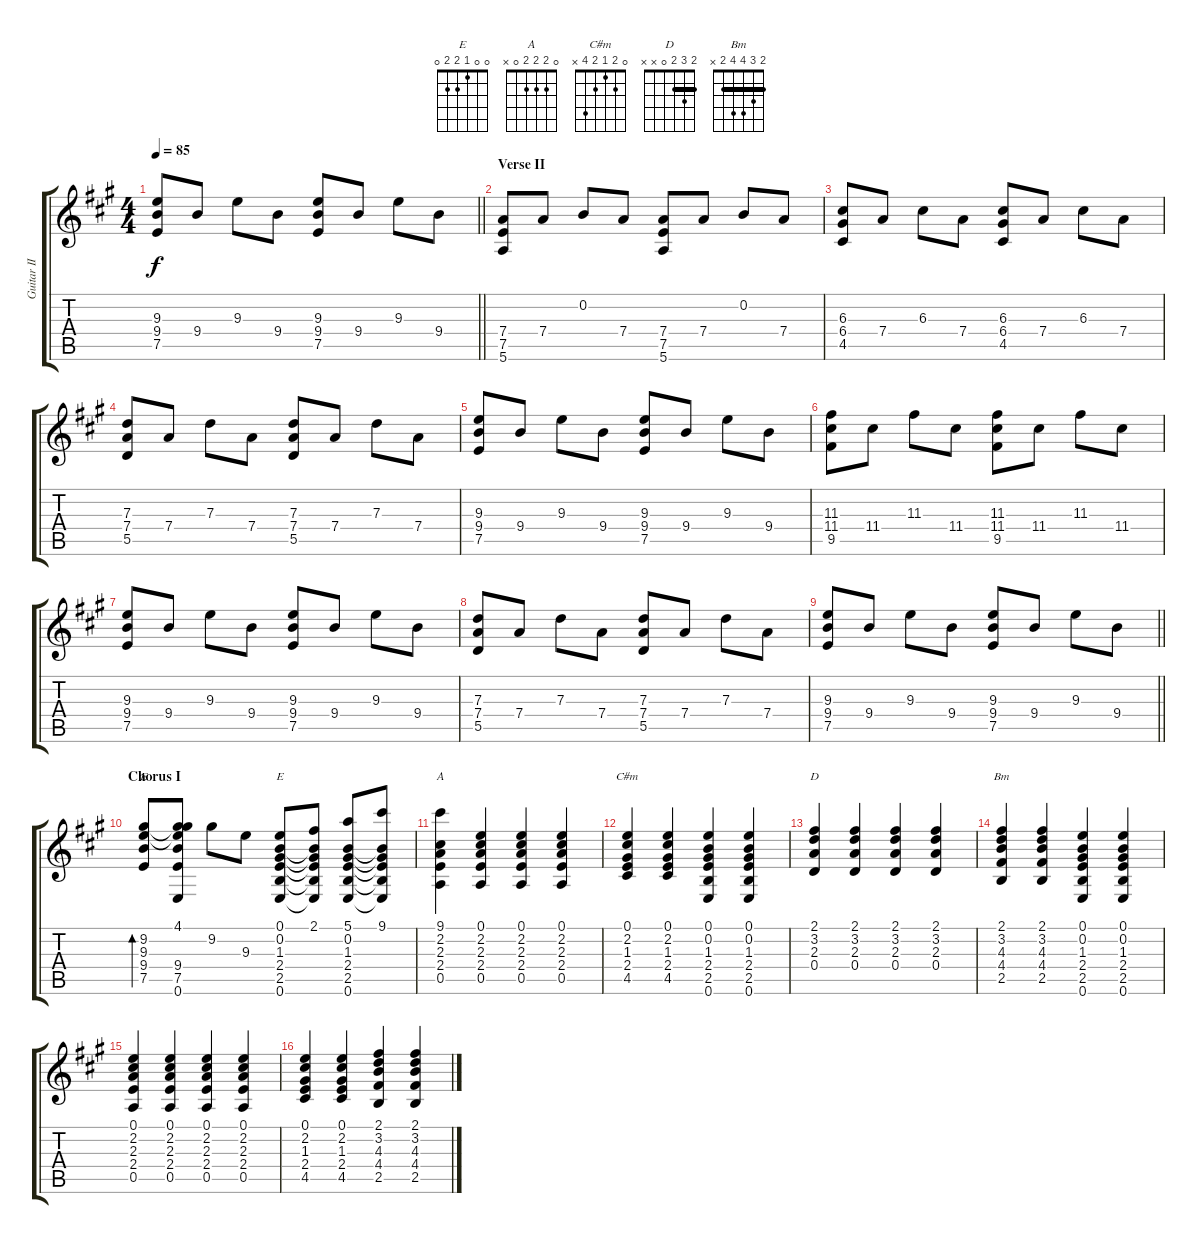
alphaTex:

\track ("Guitar II" "Guitar II") {instrument acousticguitarsteel}
\staff {score tabs}
\tuning (E4 B3 G3 D3 A2 E2) {hide}
\chord ("E" 4 5 4 2 2 0) {barre (2 4)}
\chord ("E" 0 0 1 2 2 0)
\chord ("A" 0 2 2 2 0 x)
\chord ("C#m" 0 2 1 2 4 x)
\chord ("D" 2 3 2 0 x x) {barre 2}
\chord ("Bm" 2 3 4 4 2 x) {barre 2}
\ts (4 4)
\tempo 85
\clef g2
\barLineRight lightlight
\ks a
(9.3 9.4 7.5).8{dy f} 9.4.8 9.3.8 9.4.8 (9.3 9.4 7.5).8 9.4.8 9.3.8 9.4.8 |
\section ("" "Verse II")
(7.4 7.5 5.6).8 7.4.8 0.2.8 7.4.8 (7.4 7.5 5.6).8 7.4.8 0.2.8 7.4.8 |
(6.3 6.4 4.5).8 7.4.8 6.3.8 7.4.8 (6.3 6.4 4.5).8 7.4.8 6.3.8 7.4.8 |
(7.3 7.4 5.5).8 7.4.8 7.3.8 7.4.8 (7.3 7.4 5.5).8 7.4.8 7.3.8 7.4.8 |
(9.3 9.4 7.5).8 9.4.8 9.3.8 9.4.8 (9.3 9.4 7.5).8 9.4.8 9.3.8 9.4.8 |
(11.3 11.4 9.5).8 11.4.8 11.3.8 11.4.8 (11.3 11.4 9.5).8 11.4.8 11.3.8 11.4.8 |
(9.3 9.4 7.5).8 9.4.8 9.3.8 9.4.8 (9.3 9.4 7.5).8 9.4.8 9.3.8 9.4.8 |
(7.3 7.4 5.5).8 7.4.8 7.3.8 7.4.8 (7.3 7.4 5.5).8 7.4.8 7.3.8 7.4.8 |
\barLineRight lightlight
(9.3 9.4 7.5).8 9.4.8 9.3.8 9.4.8 (9.3 9.4 7.5).8 9.4.8 9.3.8 9.4.8 |
\section ("" "Chorus I")
(9.2 9.3 9.4 7.5).8{bd 60 ch "E"} (4.1 9.2{t} 9.3{t} 9.4 7.5 0.6).8 9.2.8 9.3.8 (0.1 0.2 1.3 2.4 2.5 0.6).8{ch "E"} (2.1 0.2{t} 1.3{t} 2.4{t} 2.5{t} 0.6{t}).8 (5.1 0.2 1.3 2.4 2.5 0.6).8 (9.1 0.2{t} 1.3{t} 2.4{t} 2.5{t} 0.6{t}).8 |
(9.1 2.2 2.3 2.4 0.5).4{ch "A"} (0.1 2.2 2.3 2.4 0.5).4 (0.1 2.2 2.3 2.4 0.5).4 (0.1 2.2 2.3 2.4 0.5).4 |
(0.1 2.2 1.3 2.4 4.5).4{ch "C#m"} (0.1 2.2 1.3 2.4 4.5).4 (0.1 0.2 1.3 2.4 2.5 0.6).4 (0.1 0.2 1.3 2.4 2.5 0.6).4 |
(2.1 3.2 2.3 0.4).4{ch "D"} (2.1 3.2 2.3 0.4).4 (2.1 3.2 2.3 0.4).4 (2.1 3.2 2.3 0.4).4 |
(2.1 3.2 4.3 4.4 2.5).4{ch "Bm"} (2.1 3.2 4.3 4.4 2.5).4 (0.1 0.2 1.3 2.4 2.5 0.6).4 (0.1 0.2 1.3 2.4 2.5 0.6).4 |
(0.1 2.2 2.3 2.4 0.5).4 (0.1 2.2 2.3 2.4 0.5).4 (0.1 2.2 2.3 2.4 0.5).4 (0.1 2.2 2.3 2.4 0.5).4 |
(0.1 2.2 1.3 2.4 4.5).4 (0.1 2.2 1.3 2.4 4.5).4 (2.1 3.2 4.3 4.4 2.5).4 (2.1 3.2 4.3 4.4 2.5).4
